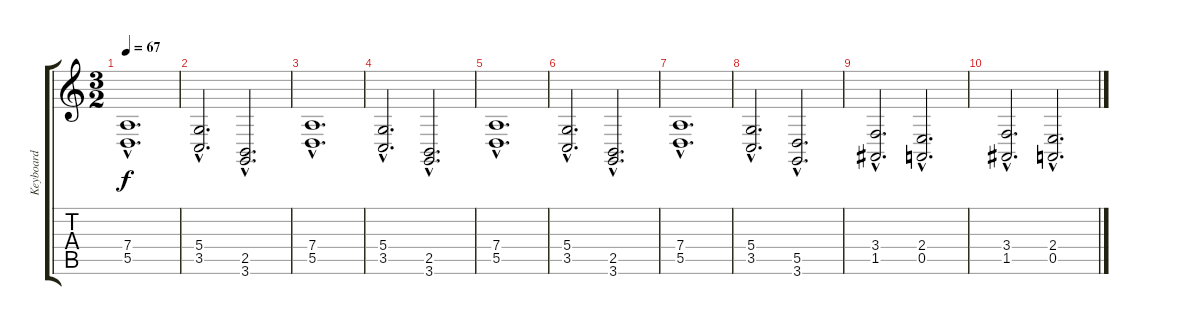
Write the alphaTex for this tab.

\track ("Keyboard" "Keyboard") {instrument voiceoohs}
\staff {score tabs}
\tuning (E4 B3 G3 D3 A2 E2) {hide}
\ts (3 2)
\tempo 67
\clef g2
\ks c
(7.4{hac} 5.5{hac}).1{d dy f volume 0 instrument voiceoohs} |
(5.4{hac} 3.5{hac}).2{d} (2.5{hac} 3.6{hac}).2{d} |
(7.4{hac} 5.5{hac}).1{d volume 6} |
(5.4{hac} 3.5{hac}).2{d} (2.5{hac} 3.6{hac}).2{d} |
(7.4{hac} 5.5{hac}).1{d} |
(5.4{hac} 3.5{hac}).2{d} (2.5{hac} 3.6{hac}).2{d} |
(7.4{hac} 5.5{hac}).1{d} |
(5.4{hac} 3.5{hac}).2{d} (5.5{hac} 3.6{hac}).2{d} |
(3.4{hac} 1.5{hac}).2{d} (2.4{hac} 0.5{hac}).2{d} |
(3.4{hac} 1.5{hac}).2{d} (2.4{hac} 0.5{hac}).2{d}
